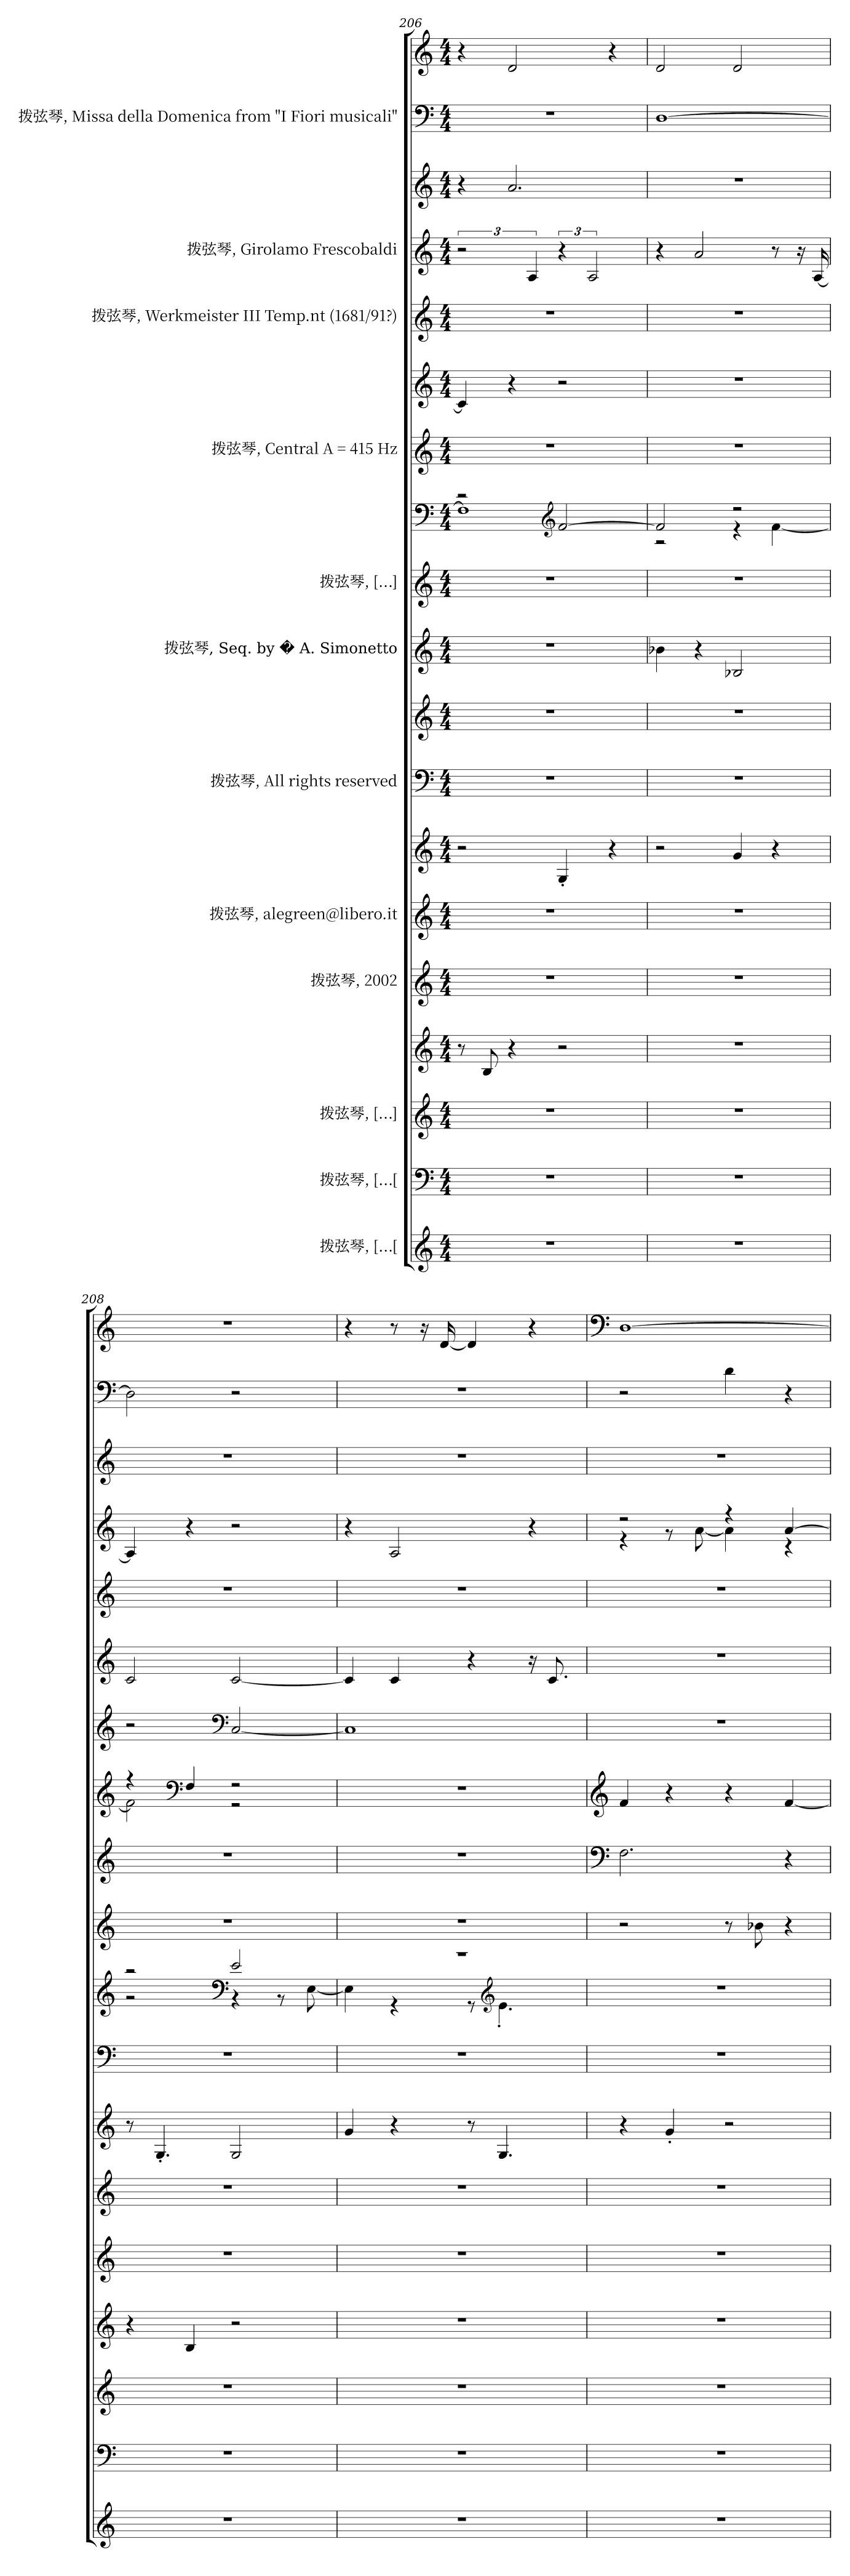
**kern	**kern	**kern	**kern	**kern	**kern	**kern	**kern	**kern	**kern	**kern	**kern	**kern	**kern	**kern	**kern	**kern	**kern	**kern
*part12	*part11	*part10	*part10	*part9	*part8	*part8	*part7	*part7	*part6	*part5	*part5	*part4	*part4	*part3	*part2	*part2	*part1	*part1
*staff19	*staff18	*staff17	*staff16	*staff15	*staff14	*staff13	*staff12	*staff11	*staff10	*staff9	*staff8	*staff7	*staff6	*staff5	*staff4	*staff3	*staff2	*staff1
*I"拨弦琴, [...[	*I"拨弦琴, [...[	*I"拨弦琴, [...]	*	*I"拨弦琴, 2002	*I"拨弦琴, alegreen@libero.it	*	*I"拨弦琴, All rights reserved	*	*I"拨弦琴, Seq. by � A. Simonetto	*I"拨弦琴, [...]	*	*I"拨弦琴, Central A = 415 Hz	*	*I"拨弦琴, Werkmeister III Temp.nt (1681/91?)	*I"拨弦琴, Girolamo Frescobaldi	*	*I"拨弦琴, Missa della Domenica from &quot;I Fiori musicali&quot;	*
*clefG2	*clefF4	*clefG2	*clefG2	*clefG2	*clefG2	*clefG2	*clefF4	*clefG2	*clefG2	*clefG2	*clefF4	*clefG2	*clefG2	*clefG2	*clefG2	*clefG2	*clefF4	*clefG2
*k[]	*k[]	*k[]	*k[]	*k[]	*k[]	*k[]	*k[]	*k[]	*k[]	*k[]	*k[]	*k[]	*k[]	*k[]	*k[]	*k[]	*k[]	*k[]
*M4/4	*M4/4	*M4/4	*M4/4	*M4/4	*M4/4	*M4/4	*M4/4	*M4/4	*M4/4	*M4/4	*M4/4	*M4/4	*M4/4	*M4/4	*M4/4	*M4/4	*M4/4	*M4/4
=206	=206	=206	=206	=206	=206	=206	=206	=206	=206	=206	=206	=206	=206	=206	=206	=206	=206	=206
*	*	*	*	*	*	*	*	*	*	*	*^	*	*	*	*	*	*	*
1r	1r	1r	8r	1r	1r	2r	1r	1r	1r	1r	2r	1F]	1r	4c/]	1r	3r	4r	1r	4r
.	.	.	8B/	.	.	.	.	.	.	.	.	.	.	.	.	.	.	.	.
.	.	.	4r	.	.	.	.	.	.	.	.	.	.	4r	.	.	2.a/	.	2d/
.	.	.	.	.	.	.	.	.	.	.	.	.	.	.	.	6A/	.	.	.
*	*	*	*	*	*	*	*	*	*	*	*clefG2	*	*	*	*	*	*	*	*
.	.	.	2r	.	.	4G'/	.	.	.	.	[2f/	.	.	2r	.	6r	.	.	.
.	.	.	.	.	.	.	.	.	.	.	.	.	.	.	.	3A/	.	.	.
.	.	.	.	.	.	4r	.	.	.	.	.	.	.	.	.	.	.	.	4r
=207	=207	=207	=207	=207	=207	=207	=207	=207	=207	=207	=207	=207	=207	=207	=207	=207	=207	=207	=207
1r	1r	1r	1r	1r	1r	2r	1r	1r	4b-X\	1r	2f/]	2r	1r	1r	1r	4r	1r	[1D	2d/
.	.	.	.	.	.	.	.	.	4r	.	.	.	.	.	.	2a/	.	.	.
.	.	.	.	.	.	4g/	.	.	2B-X/	.	2r	4r	.	.	.	.	.	.	2d/
.	.	.	.	.	.	4r	.	.	.	.	.	[4f\	.	.	.	8r	.	.	.
.	.	.	.	.	.	.	.	.	.	.	.	.	.	.	.	16r	.	.	.
.	.	.	.	.	.	.	.	.	.	.	.	.	.	.	.	[16A/	.	.	.
=208	=208	=208	=208	=208	=208	=208	=208	=208	=208	=208	=208	=208	=208	=208	=208	=208	=208	=208	=208
*	*	*	*	*	*	*	*	*^	*	*	*	*	*	*	*	*	*	*	*
1r	1r	1r	4r	1r	1r	8r	1r	2r	2r	1r	1r	4r	2f\]	2r	2c/	1r	4A/]	1r	2D\]	1r
.	.	.	.	.	.	4.G'/	.	.	.	.	.	.	.	.	.	.	.	.	.	.
*	*	*	*	*	*	*	*	*	*	*	*	*clefF4	*	*	*	*	*	*	*	*
.	.	.	4B/	.	.	.	.	.	.	.	.	4F/	.	.	.	.	4r	.	.	.
*	*	*	*	*	*	*	*	*clefF4	*	*	*	*	*	*clefF4	*	*	*	*	*	*
.	.	.	2r	.	.	2G/	.	2e/	4r	.	.	2r	2r	[2C/	[2c/	.	2r	.	2r	.
.	.	.	.	.	.	.	.	.	8r	.	.	.	.	.	.	.	.	.	.	.
.	.	.	.	.	.	.	.	.	[8E\	.	.	.	.	.	.	.	.	.	.	.
*	*	*	*	*	*	*	*	*	*	*	*	*v	*v	*	*	*	*	*	*	*
=209	=209	=209	=209	=209	=209	=209	=209	=209	=209	=209	=209	=209	=209	=209	=209	=209	=209	=209	=209
1r	1r	1r	1r	1r	1r	4g/	1r	1r	4E\]	1r	1r	1r	1C]	4c/]	1r	4r	1r	1r	4r
.	.	.	.	.	.	4r	.	.	4r	.	.	.	.	4c/	.	2A/	.	.	8r
.	.	.	.	.	.	.	.	.	.	.	.	.	.	.	.	.	.	.	16r
.	.	.	.	.	.	.	.	.	.	.	.	.	.	.	.	.	.	.	[16d/
.	.	.	.	.	.	8r	.	.	8r	.	.	.	.	4r	.	.	.	.	4d/]
*	*	*	*	*	*	*	*	*clefG2	*	*	*	*	*	*	*	*	*	*	*
.	.	.	.	.	.	4.G/	.	.	4.e'\	.	.	.	.	.	.	.	.	.	.
.	.	.	.	.	.	.	.	.	.	.	.	.	.	16r	.	4r	.	.	4r
.	.	.	.	.	.	.	.	.	.	.	.	.	.	8.c/	.	.	.	.	.
*	*	*	*	*	*	*	*	*v	*v	*	*	*	*	*	*	*	*	*	*
!!LO:PB:g=z
=210	=210	=210	=210	=210	=210	=210	=210	=210	=210	=210	=210	=210	=210	=210	=210	=210	=210	=210
*	*	*	*	*	*	*	*	*	*	*clefF4	*clefG2	*	*	*	*	*	*	*clefF4
*	*	*	*	*	*	*	*	*	*	*	*	*	*	*	*^	*	*	*
1r	1r	1r	1r	1r	1r	4r	1r	1r	2r	2.F\	4f/	1r	1r	1r	2r	4r	1r	2r	[1D
.	.	.	.	.	.	4g'/	.	.	.	.	4r	.	.	.	.	8r	.	.	.
.	.	.	.	.	.	.	.	.	.	.	.	.	.	.	.	[8a\	.	.	.
.	.	.	.	.	.	2r	.	.	8r	.	4r	.	.	.	4r	4a\]	.	4d\	.
.	.	.	.	.	.	.	.	.	8b-X\	.	.	.	.	.	.	.	.	.	.
.	.	.	.	.	.	.	.	.	4r	4r	[4f/	.	.	.	[4a/	4r	.	4r	.
*	*	*	*	*	*	*	*	*	*	*	*	*	*	*	*v	*v	*	*	*
=	=	=	=	=	=	=	=	=	=	=	=	=	=	=	=	=	=	=
*-	*-	*-	*-	*-	*-	*-	*-	*-	*-	*-	*-	*-	*-	*-	*-	*-	*-	*-
